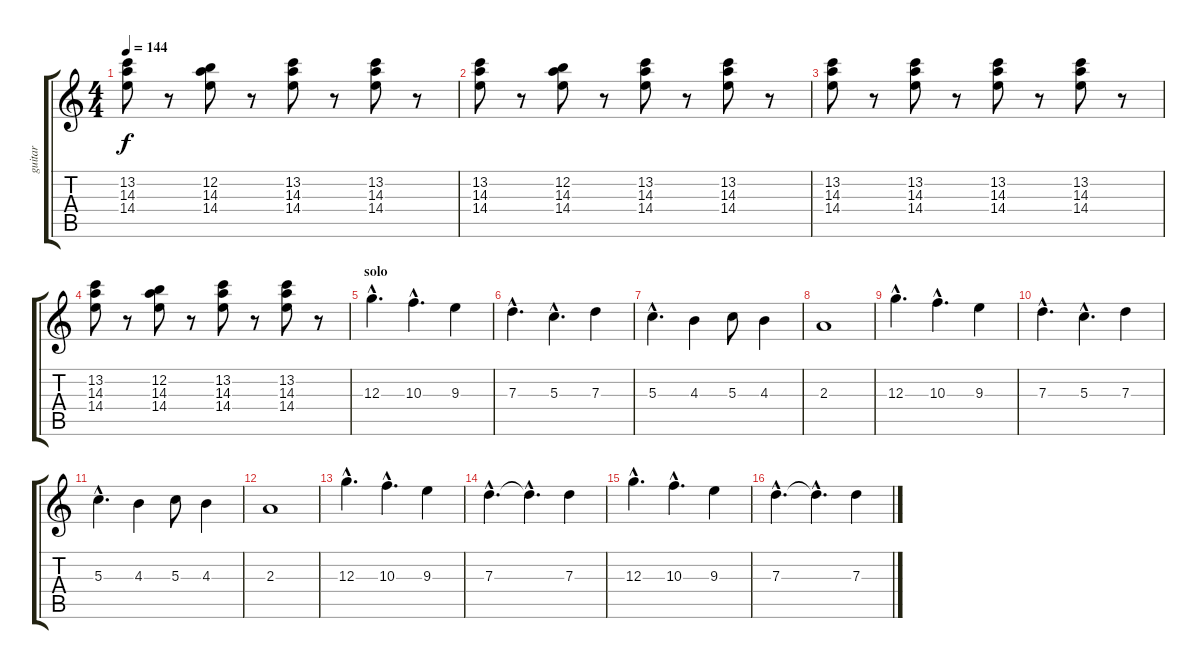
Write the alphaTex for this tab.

\track ("guitar" "guitar") {instrument distortionguitar}
\staff {score tabs}
\tuning (E4 B3 G3 D3 A2 E2) {hide}
\ts (4 4)
\tempo 144
\clef g2
\ks c
(13.2 14.3 14.4).8{dy f} r.8 (12.2 14.3 14.4).8 r.8 (13.2 14.3 14.4).8 r.8 (13.2 14.3 14.4).8 r.8 |
(13.2 14.3 14.4).8 r.8 (12.2 14.3 14.4).8 r.8 (13.2 14.3 14.4).8 r.8 (13.2 14.3 14.4).8 r.8 |
(13.2 14.3 14.4).8 r.8 (13.2 14.3 14.4).8 r.8 (13.2 14.3 14.4).8 r.8 (13.2 14.3 14.4).8 r.8 |
(13.2 14.3 14.4).8 r.8 (12.2 14.3 14.4).8 r.8 (13.2 14.3 14.4).8 r.8 (13.2 14.3 14.4).8 r.8 |
\section ("" "solo")
12.3{hac}.4{d} 10.3{hac}.4{d} 9.3.4 |
7.3{hac}.4{d} 5.3{hac}.4{d} 7.3.4 |
5.3{hac}.4{d} 4.3.4 5.3.8 4.3.4 |
2.3.1 |
12.3{hac}.4{d} 10.3{hac}.4{d} 9.3.4 |
7.3{hac}.4{d} 5.3{hac}.4{d} 7.3.4 |
5.3{hac}.4{d} 4.3.4 5.3.8 4.3.4 |
2.3.1 |
12.3{hac}.4{d} 10.3{hac}.4{d} 9.3.4 |
7.3{hac}.4{d} 7.3{hac t}.4{d} 7.3.4 |
12.3{hac}.4{d} 10.3{hac}.4{d} 9.3.4 |
7.3{hac}.4{d} 7.3{hac t}.4{d} 7.3.4
